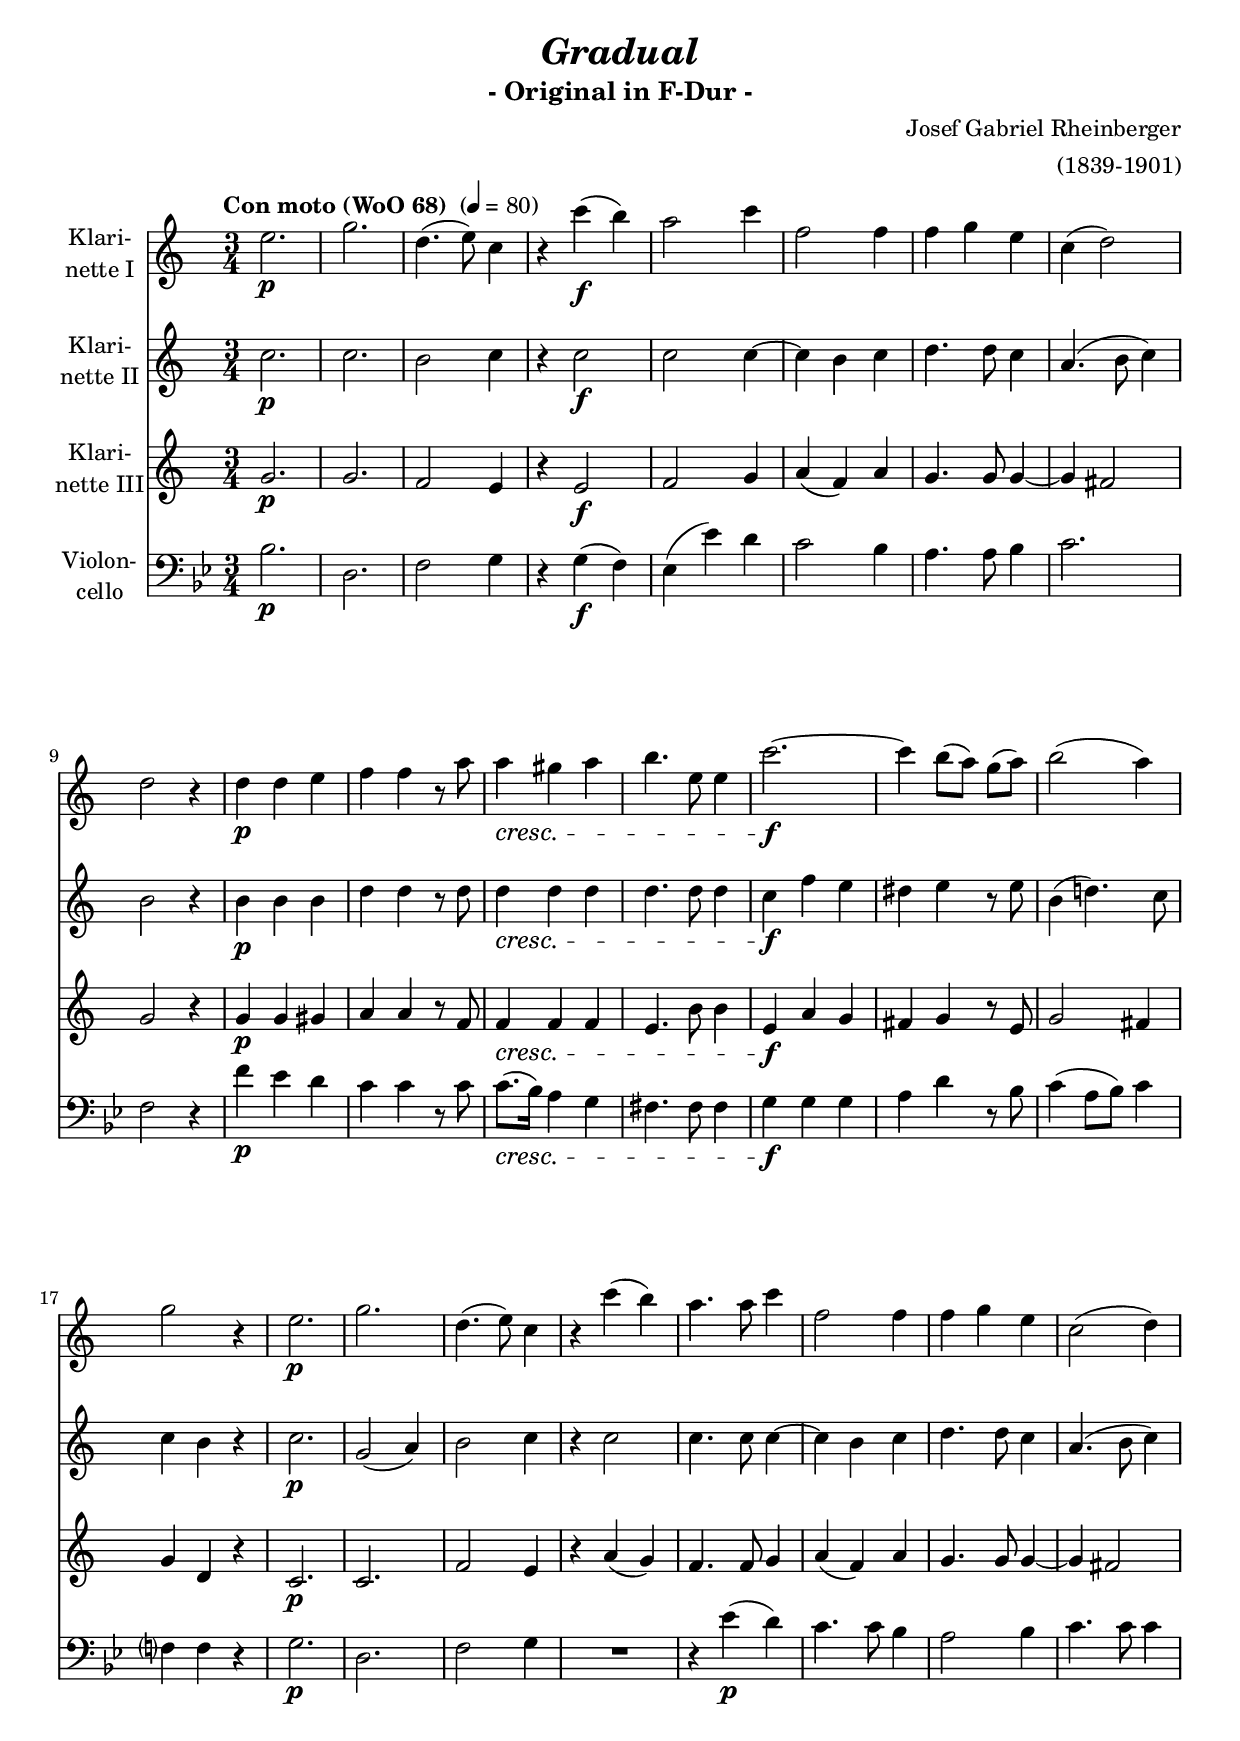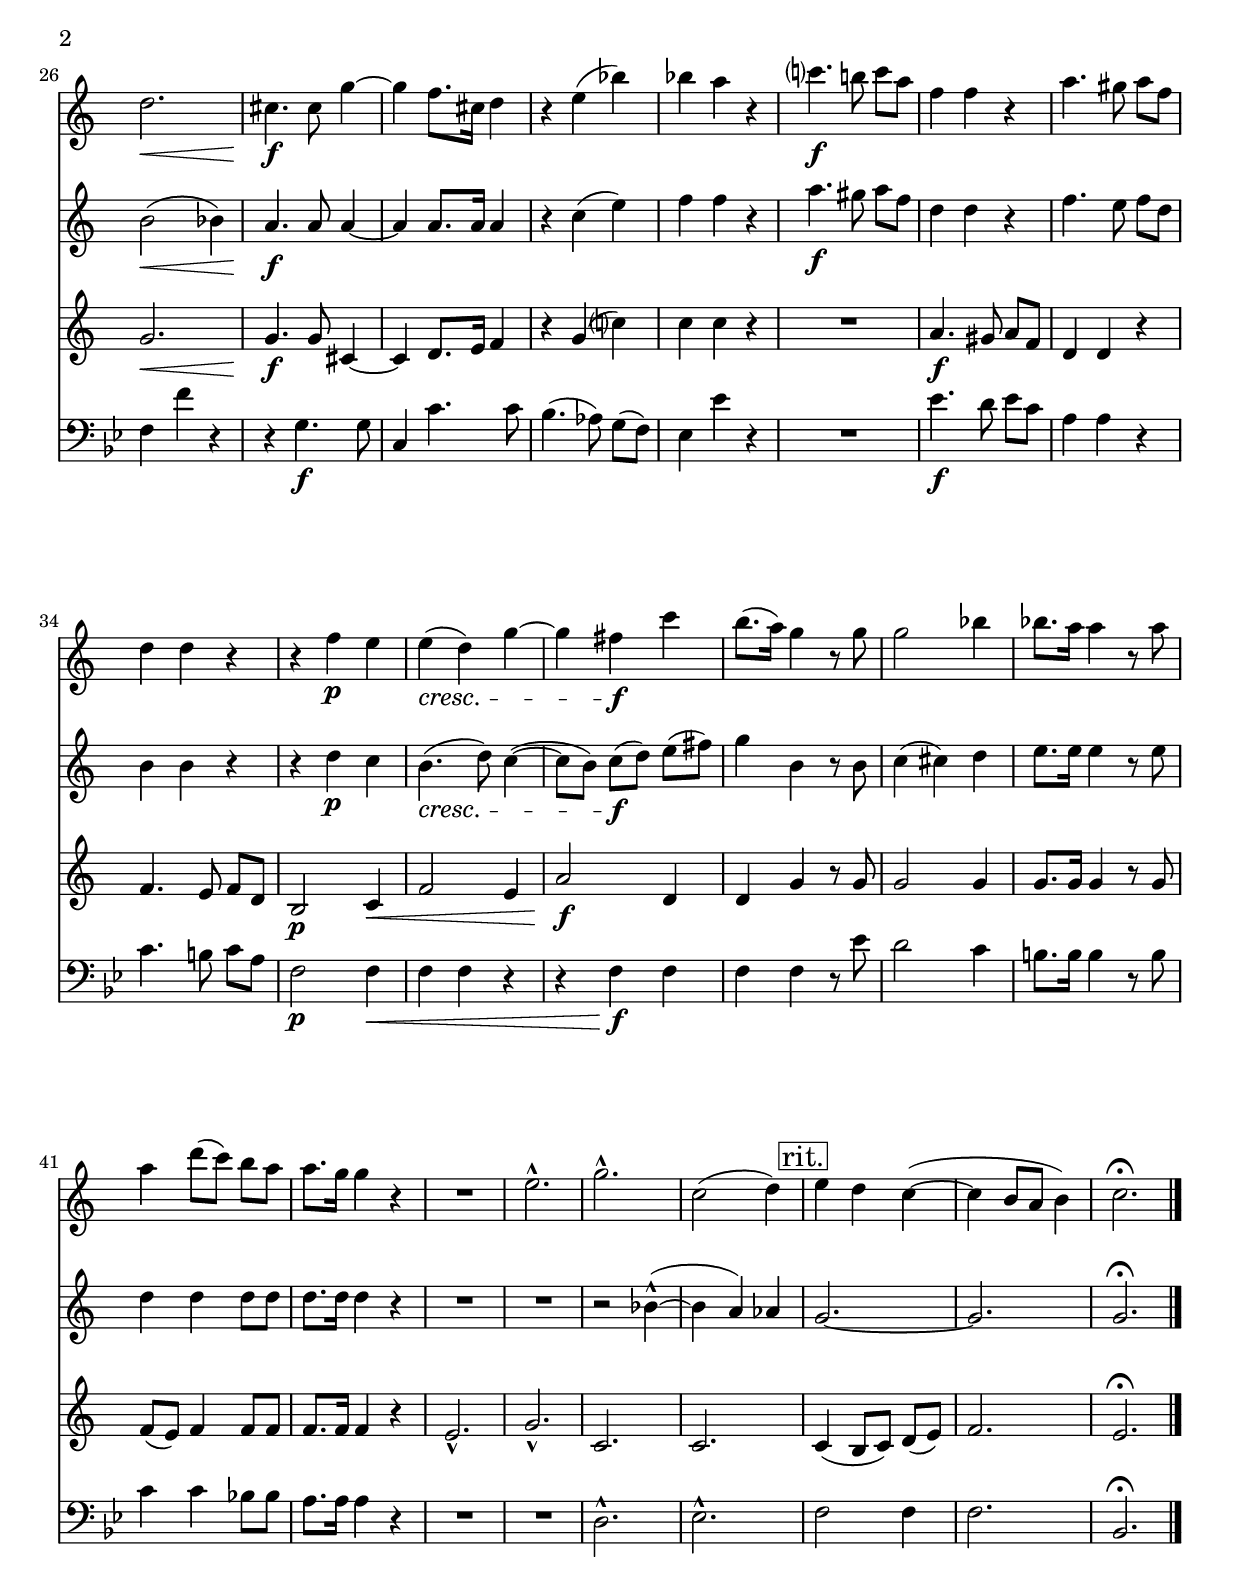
\version "2.18.2"
\include "deutsch.ly"

#(set-global-staff-size 20)

\header {
  title     = \markup \bold \italic "Gradual"
  subtitle  = "- Original in F-Dur -"
  composer  = "Josef Gabriel Rheinberger"
  arranger  = "(1839-1901)"
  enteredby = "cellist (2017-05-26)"
%  piece     = ""
}

voiceconsts = {
  \key f \major
  \time 3/4
  \clef "treble"
  \numericTimeSignature
%  \compressFullBarRests
  % Set default beaming for all staves
  \set Timing.beamExceptions = #'()
  \set Timing.baseMoment     = #(ly:make-moment 1 4)
  \set Timing.beatStructure  = #'(1 1 1)
  \tempo "Con moto (WoO 68) " 4=80
}

mikl = "clarinet"
miba = "cello"

rit = \mark \markup \box "rit."

va = \relative c'' {
  \voiceconsts

  a2.\p
  c
  g4.( a8) f4
  r f'(\f e)
  d2 f4
  b,2 b4
  b c a
  f( g2)
  g r4

  g\p g a
  b b r8 d
  d4\cresc cis d
  e4. a,8 a4
  f'2.~\f
  f4 e8( d) c( d)
  e2( d4)
  c2 r4

  a2.\p
  c
  g4.( a8) f4
  r f'( e)
  d4. d8 f4
  b,2 b4
  b c a
  f2( g4)
  g2.\<

  fis4.\!\f fis8 c'4~
  c b8. fis16 g4
  r a( es')
  es d r
  f?4.\f e!8 f d
  b4 b r
  d4. cis8 d b

  g4 g r
  r b\p a
  a(\cresc g) c~
  c h\f f'
  e8.( d16) c4 r8 c
  c2 es4
  es8. d16 d4 r8 d

  d4 g8( f) e d
  d8. c16 c4 r
  R2.
  a2.-^
  c-^
  f,2( g4) \rit
  a g f(~
  f e8 d e4)
  f2.\fermata \bar "|."
}

vb = \relative c' {
  \voiceconsts

  f2.\p
  f
  e2 f4
  r f2\f
  f f4~
  f e f
  g4. g8 f4
  d4.( e8 f4)
  e2 r4

  e\p e e
  g g r8 g
  g4\cresc g g
  g4. g8 g4
  f\f b a
  gis a r8 a
  e4( g!4.) f8
  f4 e r

  f2.\p
  c2( d4)
  e2 f4
  r f2
  f4. f8 f4~
  f e f
  g4. g8 f4
  d4.( e8 f4)
  e2(\< es4)

  d4.\!\f d8 d4~
  d d8. d16 d4
  r f( a)
  b b r
  d4.\f cis8 d b
  g4 g r
  b4. a8 b g

  e4 e r
  r g\p f
  e4.(\cresc g8) f4(~
  f8 e) f(\f g) a( h)
  c4 e, r8 e
  f4( fis) g
  a8. a16 a4 r8 a

  g4 g g8 g
  g8. g16 g4 r
  R2.*2
  r2 es4(~-^
  es d) des \rit
  c2.~
  c
  c\fermata \bar "|."
}

vc = \relative c' {
  \voiceconsts

  c2.\p
  c
  b2 a4
  r a2\f
  b c4
  d( b) d
  c4. c8 c4~
  c h2
  c r4

  c\p c cis
  d d r8 b
  b4\cresc b b
  a4. e'8 e4
  a,\f d c
  h c r8 a
  c2 h4
  c g r

  f2.\p
  f
  b2 a4
  r d( c)
  b4. b8 c4
  d( b) d
  c4. c8 c4~
  c h2
  c2.\<

  c4.\!\f c8 fis,4~
  fis g8. a16 b4
  r c( f?)
  f f r
  R2.
  d4.\f cis8 d b
  g4 g r

  b4. a8 b g
  e2\p f4\<
  b2 a4
  d2\!\f g,4
  g c r8 c
  c2 c4
  c8. c16 c4 r8 c

  b( a) b4 b8 b
  b8. b16 b4 r
  a2.-^
  c-^
  f,
  f \rit
  f4( e8 f) g( a)
  b2.
  a\fermata \bar "|."
}

vd = \relative c {
  \voiceconsts
  \clef "bass"

  f2.\p
  a,
  c2 d4
  r d(\f c)
  b( b') a
  g2 f4
  e4. e8 f4
  g2. c,2 r4

  c'\p b a
  g g r8 g
  g8.(\cresc f16) e4 d
  cis4. cis8 cis4
  d\f d d
  e a r8 f
  g4( e8 f) g4
  c,? c r

  d2.\p
  a
  c2 d4
  R2.
  r4 b'(\p a)
  g4. g8 f4
  e2 f4
  g4. g8 g4
  c, c' r

  r d,4.\f d8
  g,4 g'4. g8
  f4.( es8) d( c)
  b4 b' r
  R2.
  b4.\f a8 b g
  e4 e r

  g4. fis8 g e
  c2\p c4\<
  c c r
  r c\!\f c
  c c r8 b'
  a2 g4
  fis8. fis16 fis4 r8 fis

  g4 g f!8 f
  e8. e16 e4 r
  R2.*2
  a,2.-^
  b-^ \rit
  c2 c4
  c2.
  f,\fermata \bar "|."
}


music = <<
      \new Staff {
        \set Staff.midiInstrument = \mikl
        \set Staff.instrumentName = \markup \center-column { "Klari-" "nette I" }
        \transpose f c' { \va }
      }

      \new Staff {
        \set Staff.midiInstrument = \mikl
        \set Staff.instrumentName = \markup \center-column { "Klari-" "nette II" }
        \transpose f c' { \vb }
      }
      
      \new Staff {
        \set Staff.midiInstrument = \mikl
        \set Staff.instrumentName = \markup \center-column { "Klari-" "nette III" }
        \transpose f c' { \vc }
      }

      \new Staff {
        \set Staff.midiInstrument = \miba
        \set Staff.instrumentName = \markup \center-column { "Violon-" "cello" }
        \transpose f b { \vd }
      }
>>

\book {
  \score {
   \music
    \layout {}
  }

  \score {
    \unfoldRepeats \music

    \midi {
      \context {
        \Score
      }
    }
  }
}
